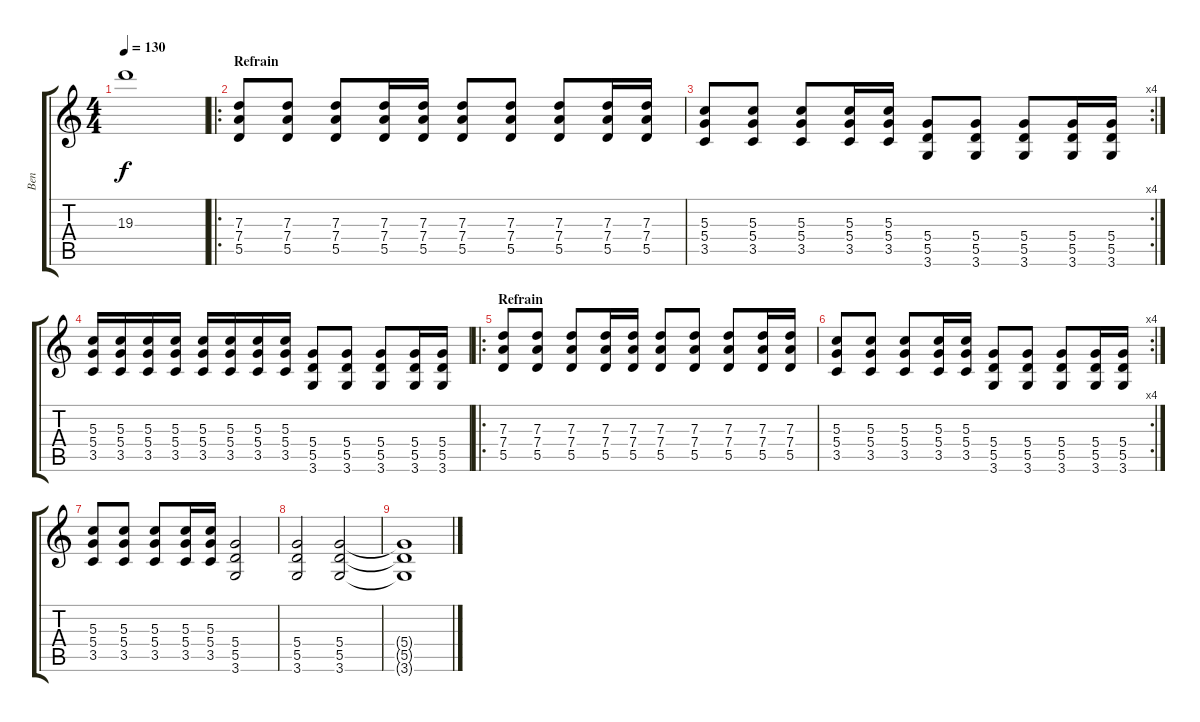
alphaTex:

\track ("Ben" "Ben") {instrument distortionguitar}
\staff {score tabs}
\tuning (E4 B3 G3 D3 A2 E2) {hide}
\ts (4 4)
\tempo 130
\clef g2
\ks c
19.3{t}.1{dy f} |
\ro
\section ("" "Refrain")
(7.3 7.4 5.5).8 (7.3 7.4 5.5).8 (7.3 7.4 5.5).8 (7.3 7.4 5.5).16 (7.3 7.4 5.5).16 (7.3 7.4 5.5).8 (7.3 7.4 5.5).8 (7.3 7.4 5.5).8 (7.3 7.4 5.5).16 (7.3 7.4 5.5).16 |
\rc 4
(5.3 5.4 3.5).8 (5.3 5.4 3.5).8 (5.3 5.4 3.5).8 (5.3 5.4 3.5).16 (5.3 5.4 3.5).16 (5.4 5.5 3.6).8 (5.4 5.5 3.6).8 (5.4 5.5 3.6).8 (5.4 5.5 3.6).16 (5.4 5.5 3.6).16 |
(5.3 5.4 3.5).16 (5.3 5.4 3.5).16 (5.3 5.4 3.5).16 (5.3 5.4 3.5).16 (5.3 5.4 3.5).16 (5.3 5.4 3.5).16 (5.3 5.4 3.5).16 (5.3 5.4 3.5).16 (5.4 5.5 3.6).8 (5.4 5.5 3.6).8 (5.4 5.5 3.6).8 (5.4 5.5 3.6).16 (5.4 5.5 3.6).16 |
\ro
\section ("" "Refrain")
(7.3 7.4 5.5).8 (7.3 7.4 5.5).8 (7.3 7.4 5.5).8 (7.3 7.4 5.5).16 (7.3 7.4 5.5).16 (7.3 7.4 5.5).8 (7.3 7.4 5.5).8 (7.3 7.4 5.5).8 (7.3 7.4 5.5).16 (7.3 7.4 5.5).16 |
\rc 4
(5.3 5.4 3.5).8 (5.3 5.4 3.5).8 (5.3 5.4 3.5).8 (5.3 5.4 3.5).16 (5.3 5.4 3.5).16 (5.4 5.5 3.6).8 (5.4 5.5 3.6).8 (5.4 5.5 3.6).8 (5.4 5.5 3.6).16 (5.4 5.5 3.6).16 |
(5.3 5.4 3.5).8 (5.3 5.4 3.5).8 (5.3 5.4 3.5).8 (5.3 5.4 3.5).16 (5.3 5.4 3.5).16 (5.4 5.5 3.6).2 |
(5.4 5.5 3.6).2 (5.4 5.5 3.6).2 |
(5.4{t} 5.5{t} 3.6{t}).1
